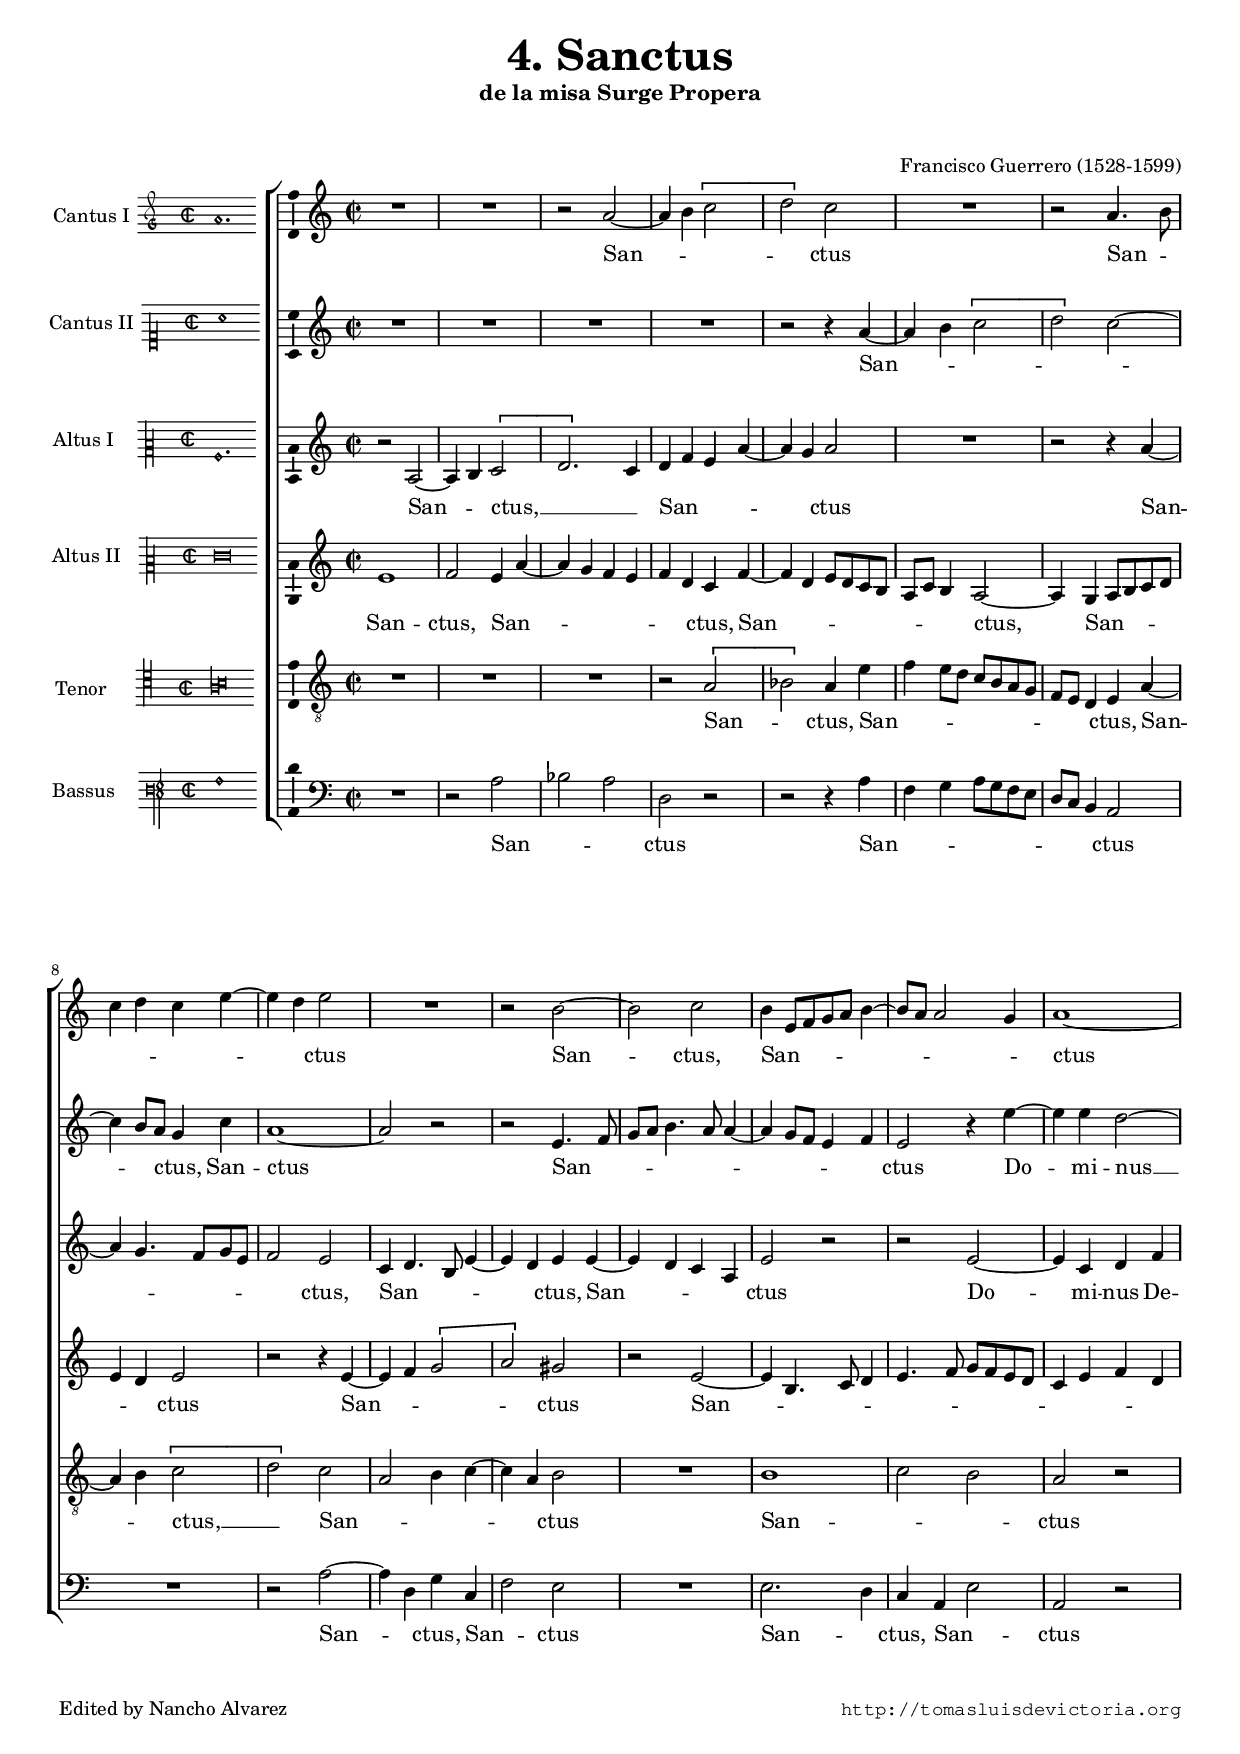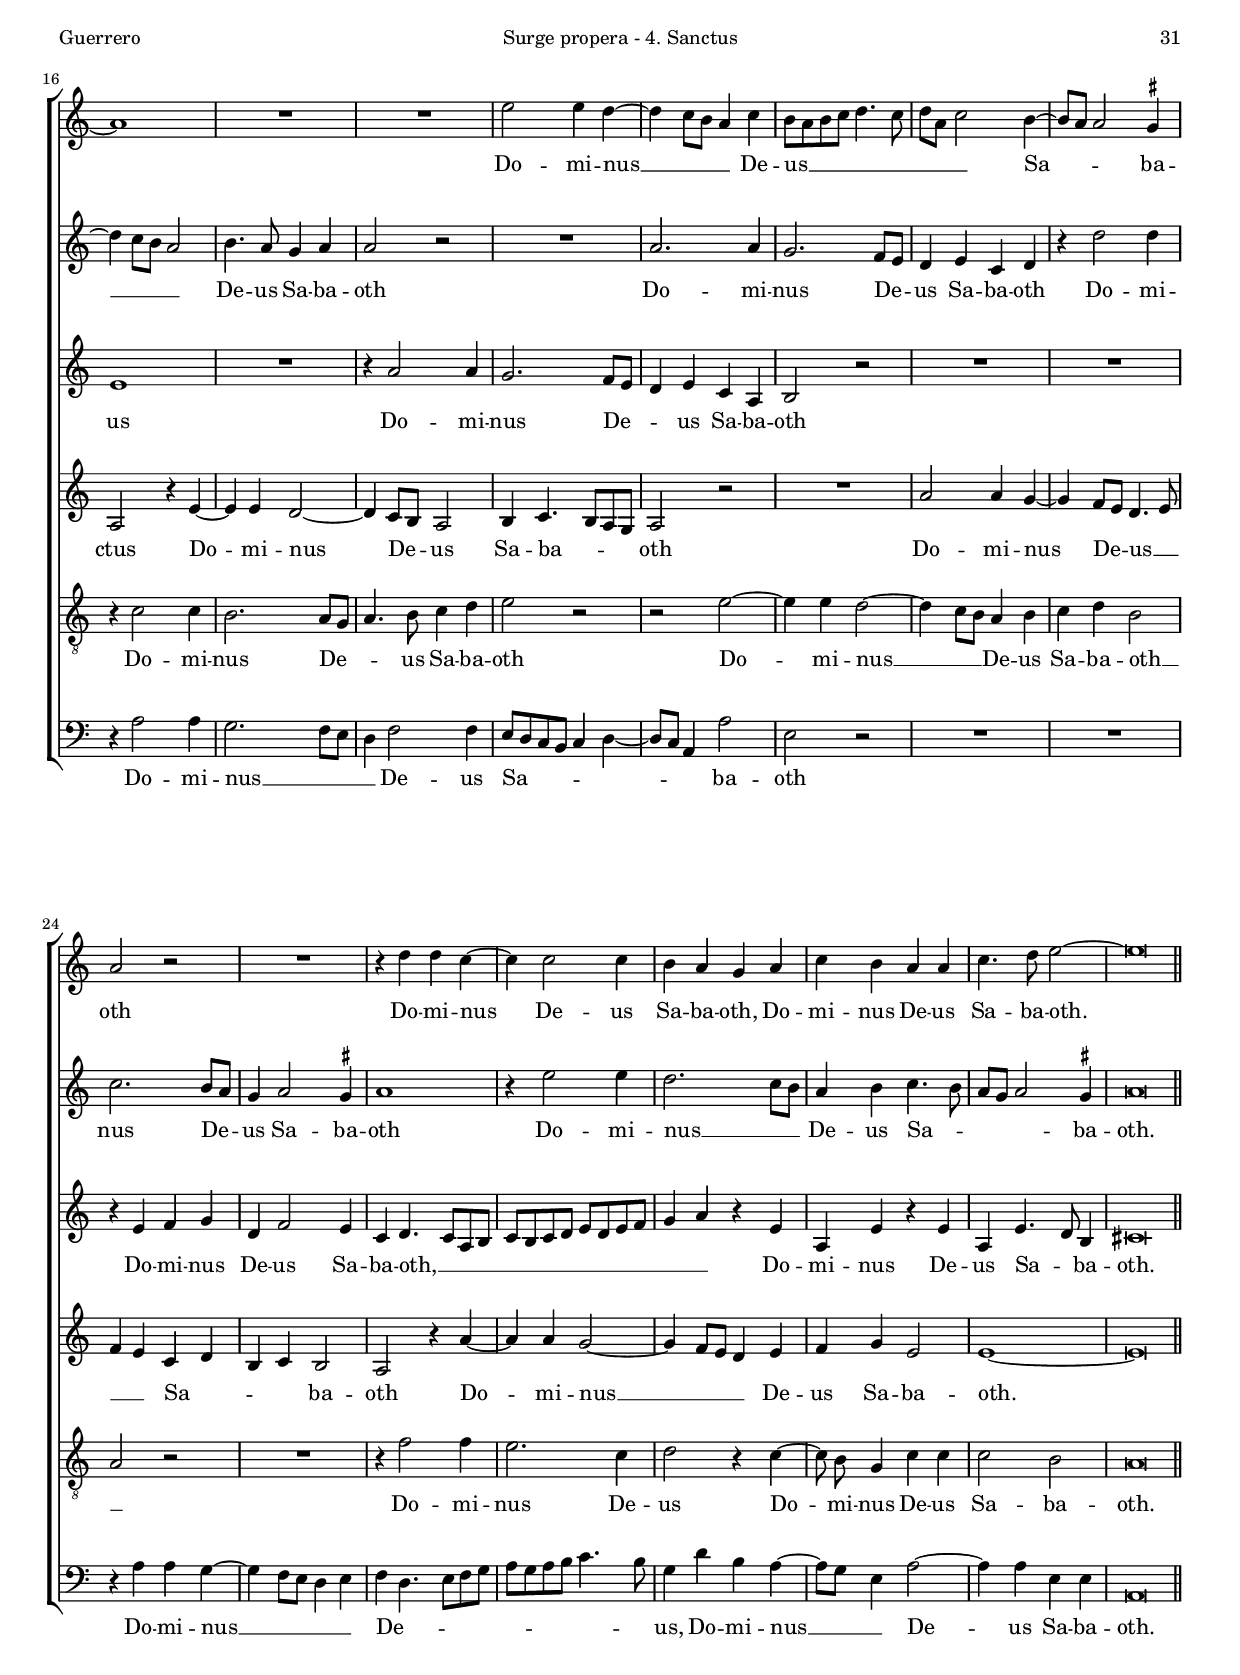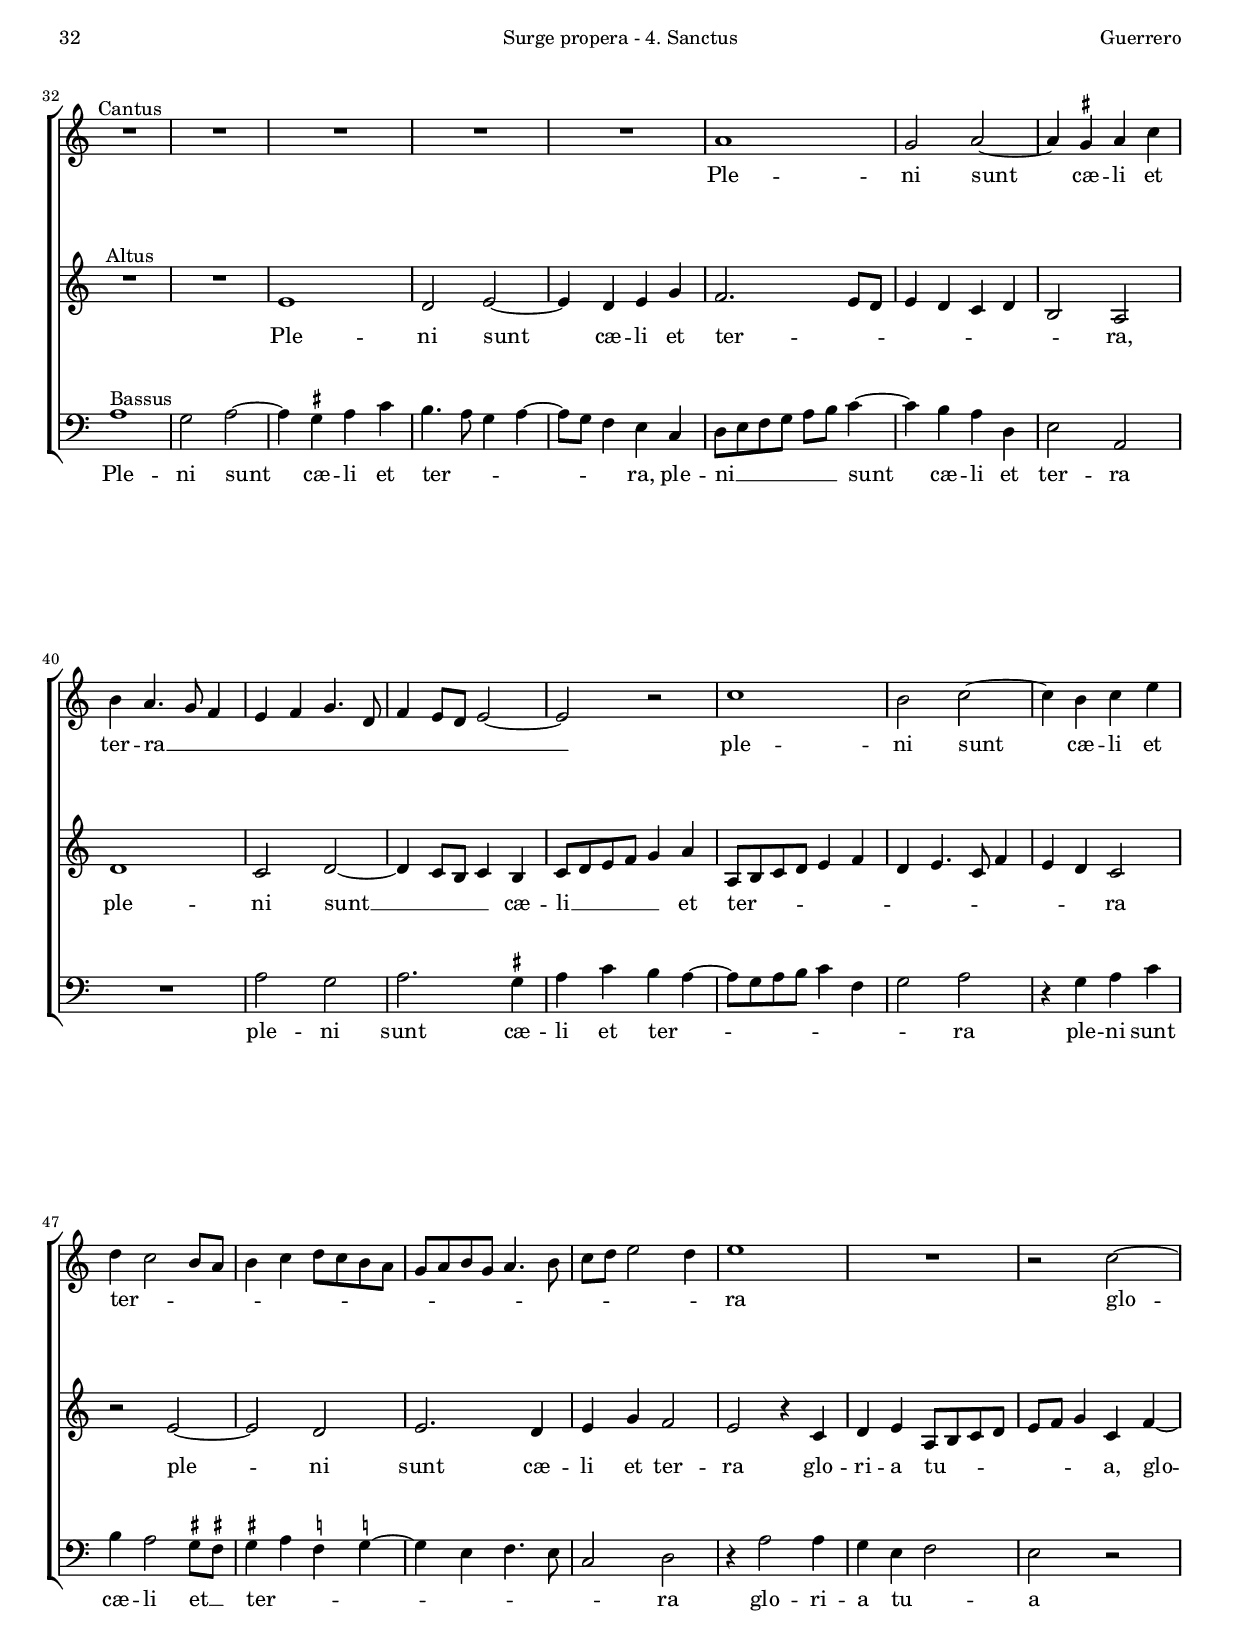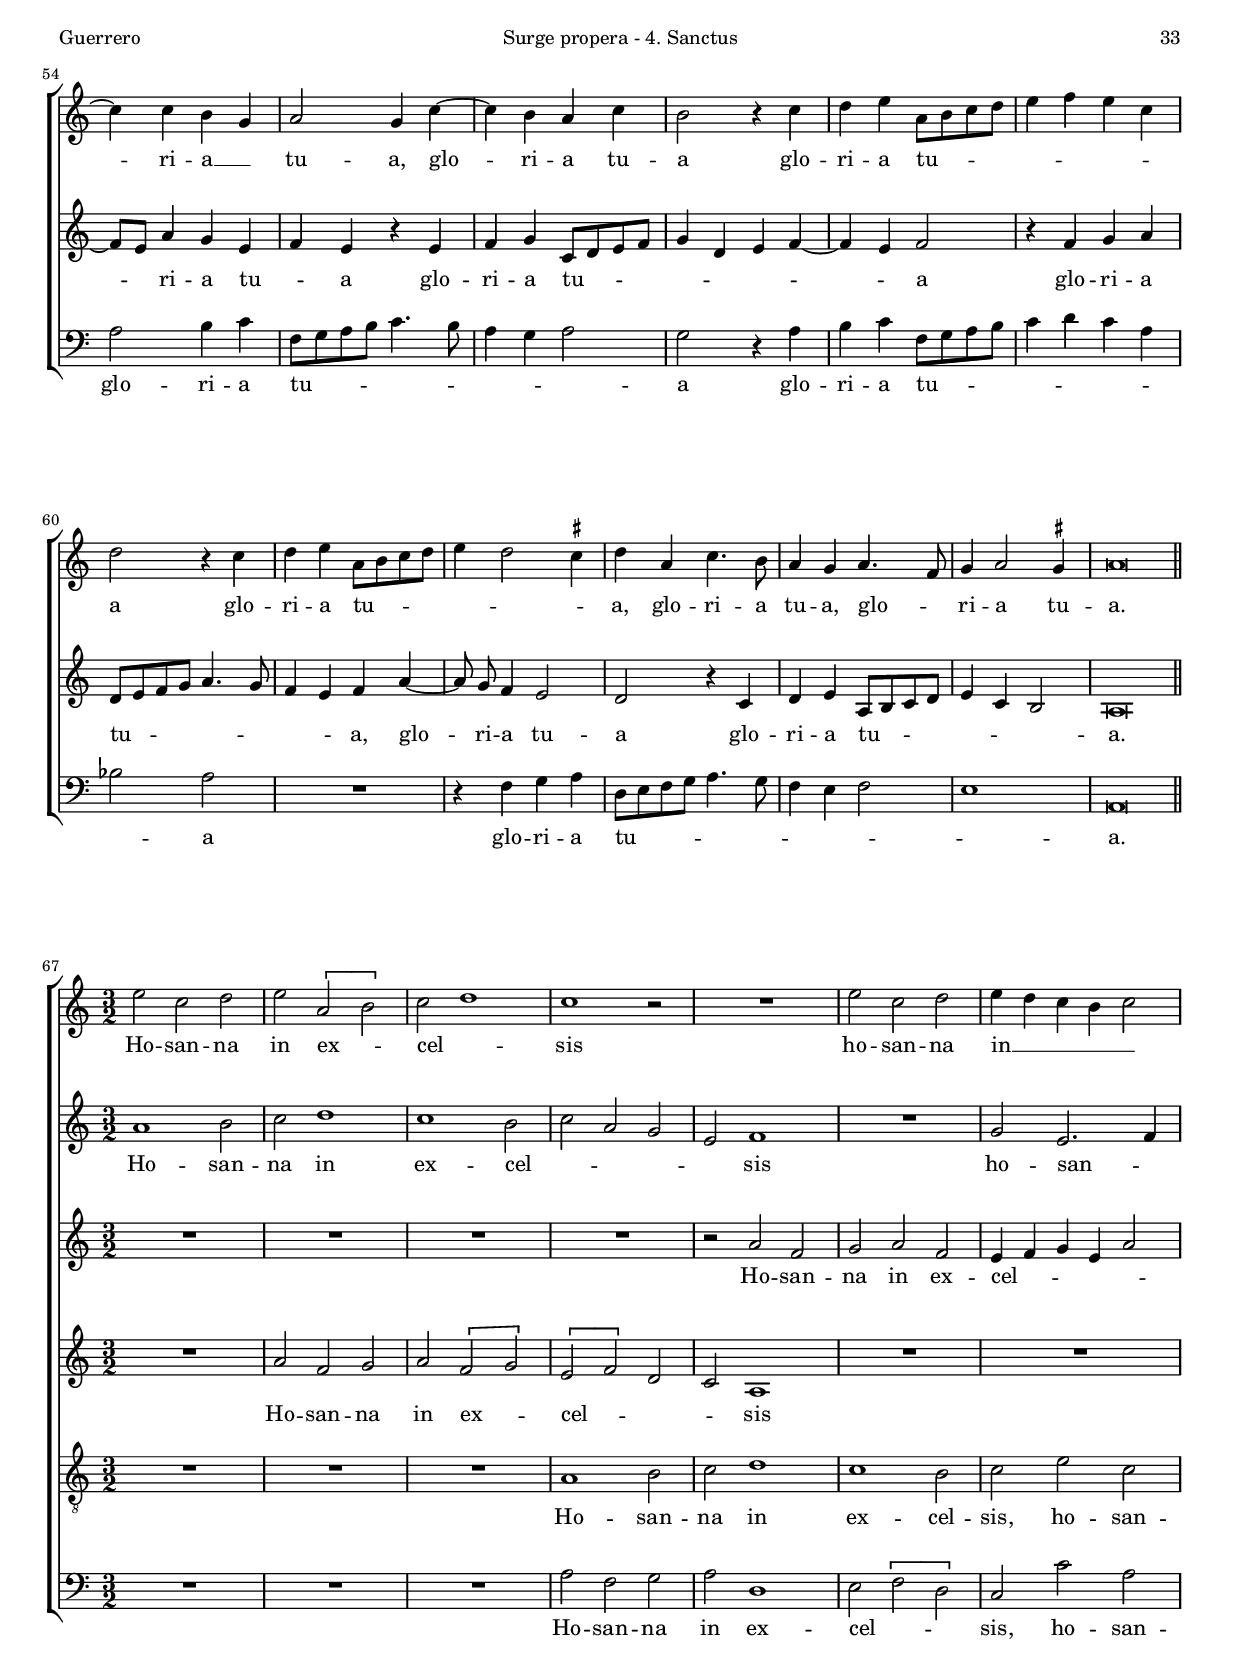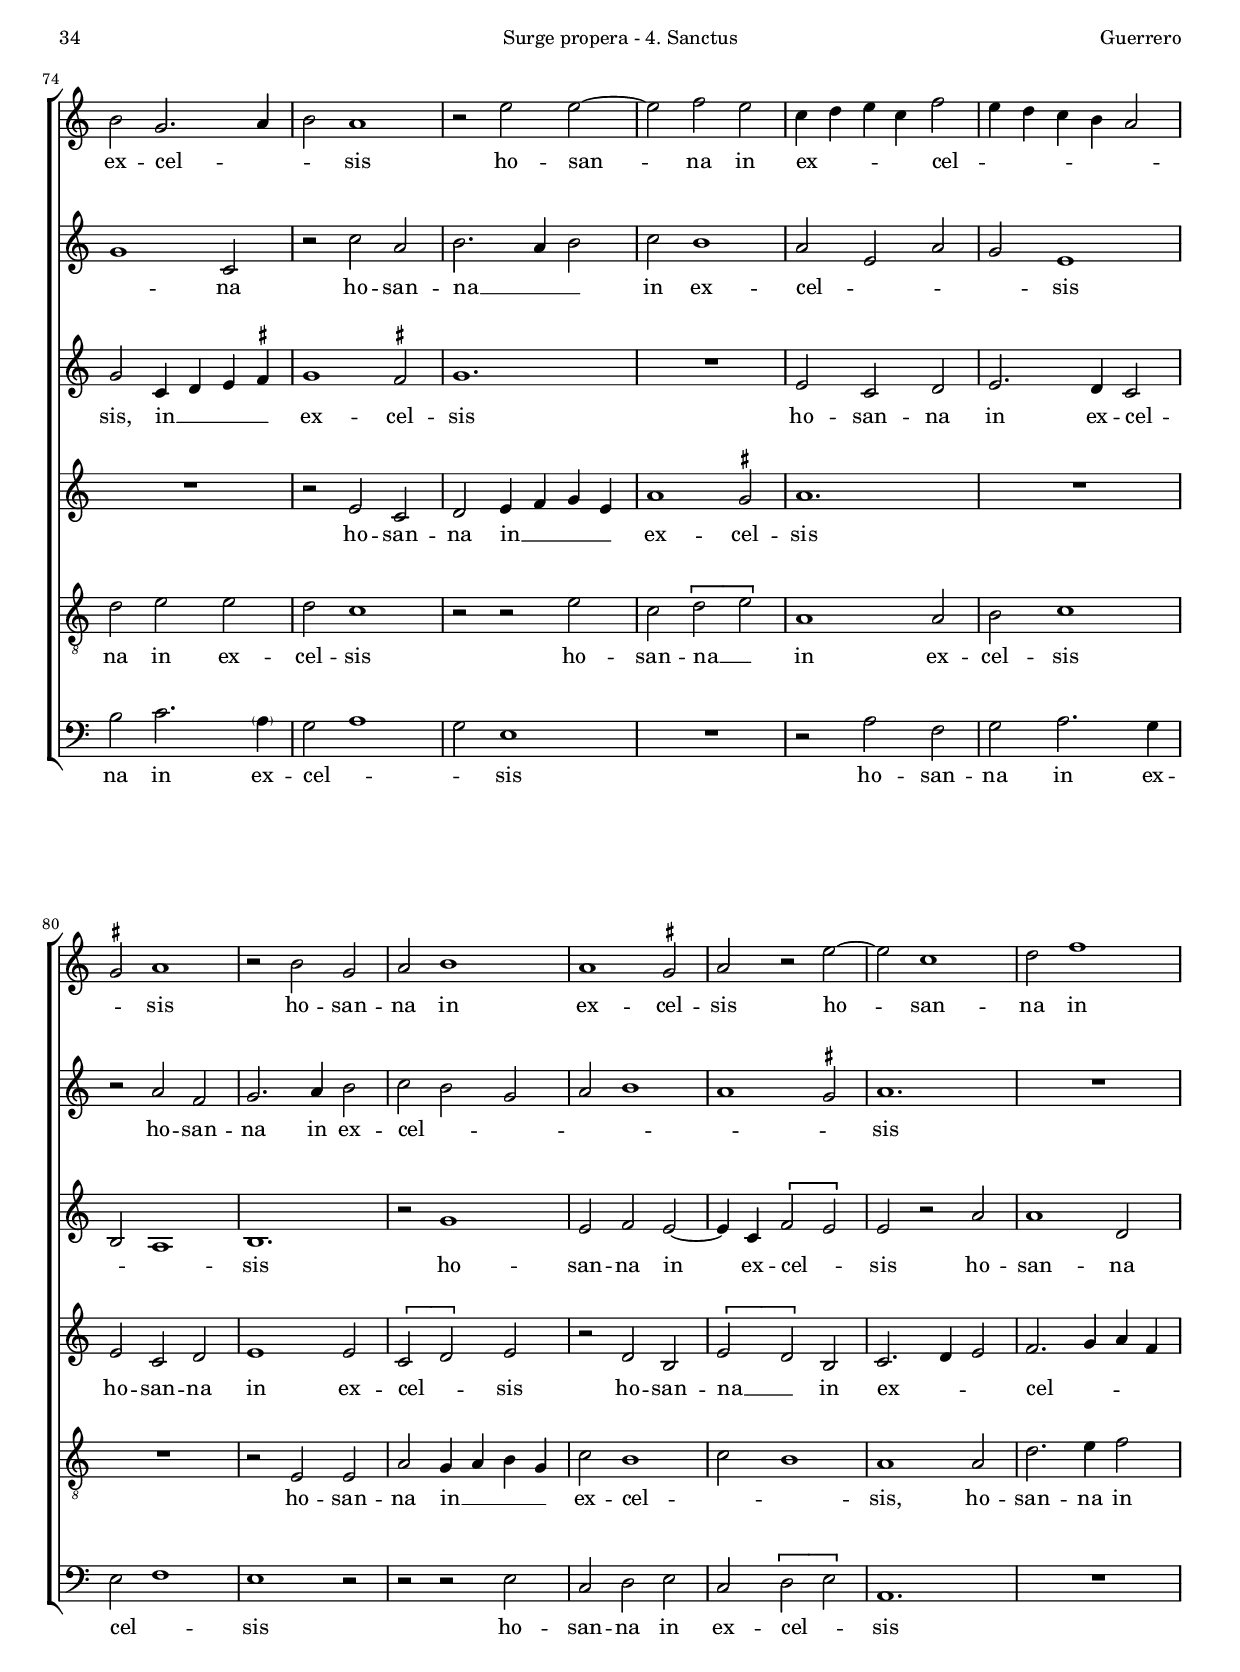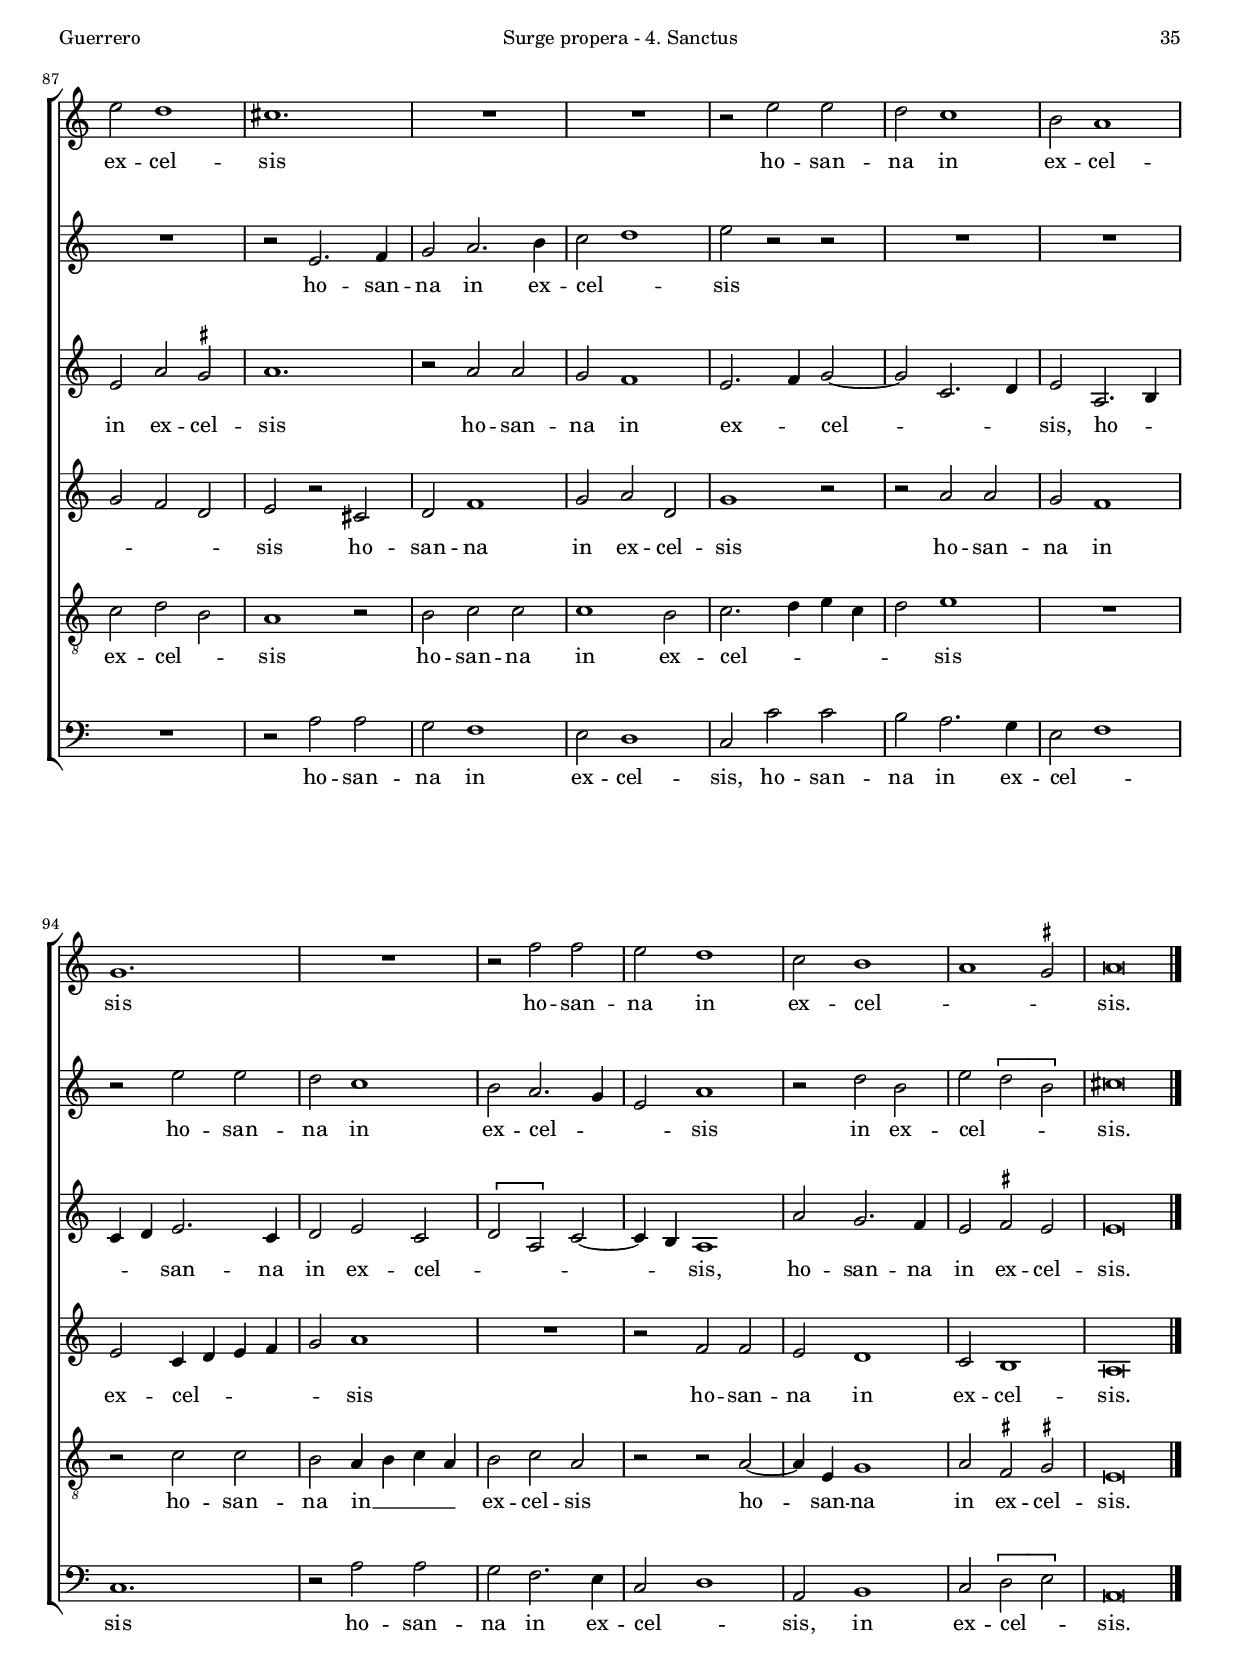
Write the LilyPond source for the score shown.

\version "2.18.0"

#(set-default-paper-size "a4")
#(set-global-staff-size 16.8)
#(ly:set-option 'point-and-click #f)
%mobile -s12.0 -i2.8

italicas=\override LyricText.font-shape = #'italic
rectas=\override LyricText.font-shape = #'upright
ss=\once \set suggestAccidentals = ##t
incipitwidth = 20
mtempo={\tempo 4 = 100}
mtempob={\tempo 4 = 50}

htitle="Surge propera - 4. Sanctus"
hcomposer="Guerrero"

\header {
	title=\markup{\fontsize #3 "4. Sanctus"}
	subtitle="de la misa Surge Propera"
	subsubtitle=\markup{\column{" " " "}}
	composer="Francisco Guerrero (1528-1599)"
        pdfauthor=\composer
	%opus="(-)"
	poet=\markup{}
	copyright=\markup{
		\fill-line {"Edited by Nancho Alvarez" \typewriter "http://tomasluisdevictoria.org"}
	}
%	tagline=""
}

global={\key c \major \time 2/2 \skip 1*31 \bar "||" \pageBreak
				\skip 1*35 \bar "||" \break
				\override Score.TimeSignature.break-visibility = ##(#f #t #t)
				\time 3/2 \skip 1*3/2*34 \bar "|." 
}


cantus={
	R1*4/4 |
	R1*4/4 |
	r2 a' ~ |
	a'4 b' \[c''2 |
%5
	d''\] c'' |
	R1*4/4 |
	r2 a'4. b'8 |
	c''4 d'' c'' e'' ~ |
	e'' d'' e''2 |
%10
	R1*4/4 |
	r2 b' ~ |
	b' c'' |
	b'4 e'8[ f' g' a'] b'4 ~ |
	b'8 a' a'2 g'4 |
%15
	a'1 ~ |
	a' |
	R1*4/4 |
	R1*4/4 |
	e''2 e''4 d'' ~ |
%20
	d'' c''8 b' a'4 c'' |
	b'8 a' b' c'' d''4. c''8 |
	d'' a' c''2 b'4 ~ |
	b'8 a' a'2 \ss gis'4 |
	a'2 r |
%25
	R1*4/4 |
	r4 d'' d'' c'' ~ |
	c'' c''2 c''4 |
	b' a' g' a' |
	c'' b' a' a' |
%30
	c''4. d''8 e''2 ~ |
	e''\breve*1/2 |
	R1^"Cantus"
	R1*4/4 |
	R1*4/4 |
%35
	R1*4/4 |
	R1*4/4 |
	a'1 |
	g'2 a' ~ |
	a'4 \ss gis' a' c'' |
%40
	b' a'4. g'8 f'4 |
	e' f' g'4. d'8 |
	f'4 e'8 d' e'2 ~ |
	e' r |
	c''1 |
%45
	b'2 c'' ~ |
	c''4 b' c'' e'' |
	d'' c''2 b'8 a' |
	b'4 c'' d''8 c'' b' a' |
	g' a' b' g' a'4. b'8 |
%50
	c'' d'' e''2 d''4 |
	e''1 |
	R1*4/4 |
	r2 c'' ~ |
	c''4 c'' b' g' |
%55
	a'2 g'4 c'' ~ |
	c'' b' a' c'' |
	b'2 r4 c'' |
	d'' e'' a'8 b' c'' d'' |
	e''4 f'' e'' c'' |
%60
	d''2 r4 c'' |
	d'' e'' a'8 b' c'' d'' |
	e''4 d''2 \ss cis''4 |
	d'' a' c''4. b'8 |
	a'4 g' a'4. f'8 |
%65
	g'4 a'2 \ss gis'4 |
	a'\breve*1/2 |
	\time 3/2 e''2 c'' d'' |
	e'' \[a' b'\] |
	c'' d''1 |
%70
	c'' r2 |
	R1*3/2 |
	e''2 c'' d'' |
	e''4 d'' c'' b' c''2 |
	b' g'2. a'4 |
%75
	b'2 a'1 |
	r2 e'' e'' ~ |
	e'' f'' e'' |
	c''4 d'' e'' c'' f''2 |
	e''4 d'' c'' b' a'2 |
%80
	\ss gis' a'1 |
	r2 b' g' |
	a' b'1 |
	a' \ss gis'2 |
	a' r e'' ~ |
%85
	e'' c''1 |
	d''2 f''1 |
	e''2 d''1 |
	cis''1. |
	R1*3/2 |
%90
	R1*3/2 |
	r2 e'' e'' |
	d'' c''1 |
	b'2 a'1 |
	g'1. |
%95
	R1*3/2 |
	r2 f'' f'' |
	e'' d''1 |
	c''2 b'1 |
	a' \ss gis'2 |
%100
	a'\breve*3/4 
}

cantusdos={
	R1*4/4 |
	R1*4/4 |
	R1*4/4 |
	R1*4/4 |
%5
	r2 r4 a' ~ |
	a' b' \[c''2 |
	d''\] c'' ~ |
	c''4 b'8 a' g'4 c'' |
	a'1 ~ |
%10
	a'2 r |
	r e'4. f'8 |
	g' a' b'4. a'8 a'4 ~ |
	a' g'8 f' e'4 f' |
	e'2 r4 e'' ~ |
%15
	e'' e'' d''2 ~ |
	d''4 c''8 b' a'2 |
	b'4. a'8 g'4 a' |
	a'2 r |
	R1*4/4 |
%20
	a'2. a'4 |
	g'2. f'8 e' |
	d'4 e' c' d' |
	r d''2 d''4 |
	c''2. b'8 a' |
%25
	g'4 a'2 \ss gis'4 |
	a'1 |
	r4 e''2 e''4 |
	d''2. c''8 b' |
	a'4 b' c''4. b'8 |
%30
	a' g' a'2 \ss gis'4 |
	a'\breve*1/2 |
	R1*4/4 |
	R1*4/4 |
	R1*4/4 |
%35
	R1*4/4 |
	R1*4/4 |
	R1*4/4 |
	R1*4/4 |
	R1*4/4 |
%40
	R1*4/4 |
	R1*4/4 |
	R1*4/4 |
	R1*4/4 |
	R1*4/4 |
%45
	R1*4/4 |
	R1*4/4 |
	R1*4/4 |
	R1*4/4 |
	R1*4/4 |
%50
	R1*4/4 |
	R1*4/4 |
	R1*4/4 |
	R1*4/4 |
	R1*4/4 |
%55
	R1*4/4 |
	R1*4/4 |
	R1*4/4 |
	R1*4/4 |
	R1*4/4 |
%60
	R1*4/4 |
	R1*4/4 |
	R1*4/4 |
	R1*4/4 |
	R1*4/4 |
%65
	R1*4/4 |
	R1*4/4 |
	\time 3/2 a'1 b'2 |
	c'' d''1 |
	c'' b'2 |
%70
	c'' a' g' |
	e' f'1 |
	R1*3/2 |
	g'2 e'2. f'4 |
	g'1 c'2 |
%75
	r c'' a' |
	b'2. a'4 b'2 |
	c'' b'1 |
	a'2 e' a' |
	g' e'1 |
%80
	r2 a' f' |
	g'2. a'4 b'2 |
	c'' b' g' |
	a' b'1 |
	a' \ss gis'2 |
%85
	a'1. |
	R1*3/2 |
	R1*3/2 |
	r2 e'2. f'4 |
	g'2 a'2. b'4 |
%90
	c''2 d''1 |
	e''2 r r |
	R1*3/2 |
	R1*3/2 |
	r2 e'' e'' |
%95
	d'' c''1 |
	b'2 a'2. g'4 |
	e'2 a'1 |
	r2 d'' b' |
	e'' \[d'' b'\] |
%100
	cis''\breve*3/4
}

altus={
	r2 a ~ |
	a4 b \[c'2 |
	d'2.\] c'4 |
	d' f' e' a' ~ |
%5
	a' g' a'2 |
	R1*4/4 |
	r2 r4 a' ~ |
	a' g'4. f'8 g' e' |
	f'2 e' |
%10
	c'4 d'4. b8 e'4 ~ |
	e' d' e' e' ~ |
	e' d' c' a |
	e'2 r |
	r e' ~ |
%15
	e'4 c' d' f' |
	e'1 |
	R1*4/4 |
	r4 a'2 a'4 |
	g'2. f'8 e' |
%20
	d'4 e' c' a |
	b2 r |
	R1*4/4 |
	R1*4/4 |
	r4 e' f' g' |
%25
	d' f'2 e'4 |
	c' d'4. c'8 a b |
	c' b c' d' e' d' e' f' |
	g'4 a' r e' |
	a e' r e' |
%30
	a e'4. d'8 b4 |
	cis'\breve*1/2 |
	R1^"Altus" |
	R1*4/4 |
	e'1 |
%35
	d'2 e' ~ |
	e'4 d' e' g' |
	f'2. e'8 d' |
	e'4 d' c' d' |
	b2 a |
%40
	d'1 |
	c'2 d' ~ |
	d'4 c'8 b c'4 b |
	c'8 d' e' f' g'4 a' |
	a8 b c' d' e'4 f' |
%45
	d' e'4. c'8 f'4 |
	e' d' c'2 |
	r e' ~ |
	e' d' |
	e'2. d'4 |
%50
	e' g' f'2 |
	e' r4 c' |
	d' e' a8 b c' d' |
	e' f' g'4 c' f' ~ |
	f'8 e' a'4 g' e' |
%55
	f' e' r e' |
	f' g' c'8 d' e' f' |
	g'4 d' e' f' ~ |
	f' e' f'2 |
	r4 f' g' a' |
%60
	d'8 e' f' g' a'4. g'8 |
	f'4 e' f' a' ~ |
	a'8 \noBeam g' f'4 e'2 |
	d' r4 c' |
	d' e' a8 b c' d' |
%65
	e'4 c' b2 |
	a\breve*1/2 |
	\time 3/2 R1*3/2 |
	R1*3/2 |
	R1*3/2 |
%70
	R1*3/2 |
	r2 a' f' |
	g' a' f' |
	e'4 f' g' e' a'2 |
	g' c'4 d' e' \ss fis' |
%75
	g'1 \ss fis'2 |
	g'1. |
	R1*3/2 |
	e'2 c' d' |
	e'2. d'4 c'2 |
%80
	b a1 |
	b1. |
	r2 g'1 |
	e'2 f' e' ~ |
	e'4 c' \[f'2 e'\] |
%85
	e' r a' |
	a'1 d'2 |
	e' a' \ss gis' |
	a'1. |
	r2 a' a' |
%90
	g' f'1 |
	e'2. f'4 g'2 ~ |
	g' c'2. d'4 |
	e'2 a2. b4 |
	c' d' e'2. c'4 |
%95
	d'2 e' c' |
	\[d' a\] c' ~ |
	c'4 b a1 |
	a'2 g'2. f'4 |
	e'2 \ss fis' e' |
%100
	e'\breve*3/4
}

altusdos={
	e'1 |
	f'2 e'4 a' ~ |
	a' g' f' e' |
	f' d' c' f' ~ |
%5
	f' d' e'8 d' c' b |
	a c' b4 a2 ~ |
	a4 g a8 b c' d' |
	e'4 d' e'2 |
	r r4 e' ~ |
%10
	e' f' \[g'2 |
	a'\] gis' |
	r e' ~ |
	e'4 b4. c'8 d'4 |
	e'4. f'8 g' f' e' d' |
%15
	c'4 e' f' d' |
	a2 r4 e' ~ |
	e' e' d'2 ~ |
	d'4 c'8 b a2 |
	b4 c'4. b8 a g |
%20
	a2 r |
	R1*4/4 |
	a'2 a'4 g' ~ |
	g' f'8 e' d'4. e'8 |
	f'4 e' c' d' |
%25
	b c' b2 |
	a r4 a' ~ |
	a' a' g'2 ~ |
	g'4 f'8 e' d'4 e' |
	f' g' e'2 |
%30
	e'1 ~ |
	e'\breve*1/2 |
	R1*4/4 |
	R1*4/4 |
	R1*4/4 |
%35
	R1*4/4 |
	R1*4/4 |
	R1*4/4 |
	R1*4/4 |
	R1*4/4 |
%40
	R1*4/4 |
	R1*4/4 |
	R1*4/4 |
	R1*4/4 |
	R1*4/4 |
%45
	R1*4/4 |
	R1*4/4 |
	R1*4/4 |
	R1*4/4 |
	R1*4/4 |
%50
	R1*4/4 |
	R1*4/4 |
	R1*4/4 |
	R1*4/4 |
	R1*4/4 |
%55
	R1*4/4 |
	R1*4/4 |
	R1*4/4 |
	R1*4/4 |
	R1*4/4 |
%60
	R1*4/4 |
	R1*4/4 |
	R1*4/4 |
	R1*4/4 |
	R1*4/4 |
%65
	R1*4/4 |
	R1*4/4 |
	\time 3/2 R1*3/2 |
	a'2 f' g' |
	a' \[f' g'\] |
%70
	\[e' f'\] d' |
	c' a1 |
	R1*3/2 |
	R1*3/2 |
	R1*3/2 |
%75
	r2 e' c' |
	d' e'4 f' g' e' |
	a'1 \ss gis'2 |
	a'1. |
	R1*3/2 |
%80
	e'2 c' d' |
	e'1 e'2 |
	\[c' d'\] e' |
	r d' b |
	\[e' d'\] b |
%85
	c'2. d'4 e'2 |
	f'2. g'4 a' f' |
	g'2 f' d' |
	e' r cis' |
	d' f'1 |
%90
	g'2 a' d' |
	g'1 r2 |
	r a' a' |
	g' f'1 |
	e'2 c'4 d' e' f' |
%95
	g'2 a'1 |
	R1*3/2 |
	r2 f' f' |
	e' d'1 |
	c'2 b1 |
%100
	a\breve*3/4 
}

tenor={
	R1*4/4 |
	R1*4/4 |
	R1*4/4 |
	r2 \[a |
%5
	bes\] a4 e' |
	f' e'8 d' c' b a g |
	f e d4 e a ~ |
	a b \[c'2 |
	d'\] c' |
%10
	a b4 c' ~ |
	c' a b2 |
	R1*4/4 |
	b1 |
	c'2 b |
%15
	a r |
	r4 c'2 c'4 |
	b2. a8 g |
	a4. b8 c'4 d' |
	e'2 r |
%20
	r e' ~ |
	e'4 e' d'2 ~ |
	d'4 c'8 b a4 b |
	c' d' b2 |
	a r |
%25
	R1*4/4 |
	r4 f'2 f'4 |
	e'2. c'4 |
	d'2 r4 c' ~ |
	c'8 \noBeam b g4 c' c' |
%30
	c'2 b |
	a\breve*1/2 |
	R1*4/4 |
	R1*4/4 |
	R1*4/4 |
%35
	R1*4/4 |
	R1*4/4 |
	R1*4/4 |
	R1*4/4 |
	R1*4/4 |
%40
	R1*4/4 |
	R1*4/4 |
	R1*4/4 |
	R1*4/4 |
	R1*4/4 |
%45
	R1*4/4 |
	R1*4/4 |
	R1*4/4 |
	R1*4/4 |
	R1*4/4 |
%50
	R1*4/4 |
	R1*4/4 |
	R1*4/4 |
	R1*4/4 |
	R1*4/4 |
%55
	R1*4/4 |
	R1*4/4 |
	R1*4/4 |
	R1*4/4 |
	R1*4/4 |
%60
	R1*4/4 |
	R1*4/4 |
	R1*4/4 |
	R1*4/4 |
	R1*4/4 |
%65
	R1*4/4 |
	R1*4/4 |
	\time 3/2 R1*3/2 |
	R1*3/2 |
	R1*3/2 |
%70
	a1 b2 |
	c' d'1 |
	c' b2 |
	c' e' c' |
	d' e' e' |
%75
	d' c'1 |
	r2 r e' |
	c' \[d' e'\] |
	a1 a2 |
	b c'1 |
%80
	R1*3/2 |
	r2 e e |
	a g4 a b g |
	c'2 b1 |
	c'2 b1 |
%85
	a a2 |
	d'2. e'4 f'2 |
	c' d' b |
	a1 r2 |
	b c' c' |
%90
	c'1 b2 |
	c'2. d'4 e' c' |
	d'2 e'1 |
	R1*3/2 |
	r2 c' c' |
%95
	b a4 b c' a |
	b2 c' a |
	r r a ~ |
	a4 e g1 |
	a2 \ss fis \ss gis |
%100
	e\breve*3/4
}

bassus={
	R1*4/4 |
	r2 a |
	bes a |
	d r |
%5
	r r4 a |
	f g a8 g f e |
	d c b,4 a,2 |
	R1*4/4 |
	r2 a ~ |
%10
	a4 d g c |
	f2 e |
	R1*4/4 |
	e2. d4 |
	c a, e2 |
%15
	a, r |
	r4 a2 a4 |
	g2. f8 e |
	d4 f2 f4 |
	e8 d c b, c4 d ~ |
%20
	d8 c a,4 a2 |
	e r |
	R1*4/4 |
	R1*4/4 |
	r4 a a g ~ |
%25
	g f8 e d4 e |
	f d4. e8 f g |
	a g a b c'4. b8 |
	g4 d' b a ~ |
	a8 g e4 a2 ~ |
%30
	a4 a e e |
	a,\breve*1/2 |
	a1^"Bassus" |
	g2 a ~ |
	a4 \ss gis a c' |
%35
	b4. a8 g4 a ~ |
	a8 g f4 e c |
	d8 e f g a b c'4 ~ |
	c' b a d |
	e2 a, |
%40
	R1*4/4 |
	a2 g |
	a2. \ss gis4 |
	a c' b a ~ |
	a8 g a b c'4 f |
%45
	g2 a |
	r4 g a c' |
	b a2 \ss gis8 \ss fis |
	\ss gis4 a \ss f! \ss g ~ |
	g e f4. e8 |
%50
	c2 d |
	r4 a2 a4 |
	g e f2 |
	e r |
	a b4 c' |
%55
	f8 g a b c'4. b8 |
	a4 g a2 |
	g r4 a |
	b c' f8 g a b |
	c'4 d' c' a |
%60
	bes2 a |
	R1*4/4 |
	r4 f g a |
	d8 e f g a4. g8 |
	f4 e f2 |
%65
	e1 |
	a,\breve*1/2 |
	\time 3/2 R1*3/2 |
	R1*3/2 |
	R1*3/2 |
%70
	a2 f g |
	a d1 |
	e2 \[f d\] |
	c c' a |
	b c'2. <\parenthesize a>4 |
%75
	g2 a1 |
	g2 e1 |
	R1*3/2 |
	r2 a f |
	g a2. g4 |
%80
	e2 f1 |
	e r2 |
	r r e |
	c d e |
	c \[d e\] |
%85
	a,1. |
	R1*3/2 |
	R1*3/2 |
	r2 a a |
	g f1 |
%90
	e2 d1 |
	c2 c' c' |
	b a2. g4 |
	e2 f1 |
	c1. |
%95
	r2 a a |
	g f2. e4 |
	c2 d1 |
	a,2 b,1 |
	c2 \[d e\] |
%100
	a,\breve*3/4
}


textocantus=\lyricmode{
San -- _ _ _ _ ctus
San -- _ _ _ _ _ _ _ ctus
San -- _ ctus,
San -- _ _ _ _ _ _ _ _ _ ctus _
Do -- mi -- nus __ _ _ _ _ De -- us __ _ _ _ _ _ _ _ _ Sa -- _ _ _ ba -- oth
Do -- mi -- nus _ De -- us Sa -- ba -- oth,
Do -- mi -- nus De -- us Sa -- ba -- oth. _
Ple -- ni sunt _  cæ -- li et ter -- ra __ _ _ _ _ _ _ _ _ _ _ _ 
ple -- ni sunt _ cæ -- li et ter -- _ _ _ _ _ _ _ _ _ _ _ _ _ _ _ _ _ _ _ ra
glo -- _ ri -- a __ _ tu -- a,
glo -- _ ri -- a tu -- a
glo -- ri -- a tu -- _ _ _ _ _ _ _ a
glo -- ri -- a tu -- _ _ _ _ _ _ a,
glo -- ri -- a tu -- a, 
glo -- _ ri -- a tu -- a.
Ho -- san -- na in ex -- _ cel -- _ sis
ho -- san -- na in __ _ _ _ _ ex -- cel -- _ _ sis
ho -- san -- _ na in ex -- _ _ _ cel -- _ _ _ _ _ _ sis
ho -- san -- na in ex -- cel -- sis
ho -- _ san -- na in ex -- cel -- sis
ho -- san -- na in ex -- cel -- sis
ho -- san -- na in ex -- cel -- _ _ sis.
}

textocantusdos=\lyricmode{
San -- _ _ _ _ _ _ _ _ ctus,
San -- ctus _
San -- _ _ _ _ _ _ _ _ _ _ _ ctus
Do -- _ mi -- nus __ _ _ _ _ De -- us Sa -- ba -- oth
Do -- mi -- nus De -- _ us Sa -- ba -- oth
Do -- mi -- nus De -- _ us Sa -- ba -- oth
Do -- mi -- nus __ _ _ De -- us Sa -- _ _ _ _ ba -- oth.
Ho -- san -- na in ex -- cel -- _ _ _ _ sis
ho -- san -- _ _ na
ho -- san -- na __ _ _ in ex -- cel -- _ _ _ sis
ho -- san -- na in ex -- cel -- _ _ _ _ _ _ sis
ho -- san -- na in ex -- cel -- _ sis
ho -- san -- na in ex -- cel -- _ _ sis
in ex -- cel -- _ _ sis.
}

textoaltus=\lyricmode{
San -- _ _ ctus, __ _ _
San -- _ _ _ _ _ ctus
San -- _ _ _ _ _ _ ctus,
San -- _ _ _ _ _ ctus,
San -- _ _ _ _ ctus
Do -- _ mi -- nus De -- us
Do -- mi -- nus De -- _ _ us Sa -- ba -- oth % Thanks to Varkonyi Tamas for finding a typo
Do -- mi -- nus De -- us Sa -- ba -- oth, __ _ _ _ _ _ _ _ _ _ _ _ _ _ 
Do -- mi -- nus De -- us Sa -- _ ba -- oth.
Ple -- ni sunt _ cæ -- li et ter -- _ _ _ _ _ _ _ ra,
ple -- ni sunt __ _ _ _ _ cæ -- li __ _ _ _ _ 
et ter -- _ _ _ _ _ _ _ _ _ _ _ ra
ple -- _ ni sunt cæ -- li et ter -- ra
glo -- ri -- a tu -- _ _ _ _ _ _ a,
glo -- _ _ ri -- a tu -- _ a
glo -- ri -- a tu -- _ _ _ _ _ _ _ _ _ a
glo -- ri -- a tu -- _ _ _ _ _ _ _ a,
glo -- _ ri -- a tu -- a
glo -- ri -- a tu -- _ _ _ _ _ _ a.
Ho -- san -- na in ex -- cel -- _ _ _ _ sis,
in __ _ _ _ ex -- cel -- sis
ho -- san -- na in ex -- cel -- _ _ sis
ho -- san -- na in _ ex -- cel -- _ sis
ho -- san -- na in ex -- cel -- sis
ho -- san -- na in ex -- _ cel -- _ _ _ sis,
ho -- _ _ _ san -- na in ex -- cel -- _ _ _ _ _ sis,
ho -- san -- na in ex -- cel -- sis.
}

textoaltusdos=\lyricmode{
San -- ctus,
San -- _ _ _ _ _ _ _ ctus,
San -- _ _ _ _ _ _ _ _ _ ctus, _
San -- _ _ _ _ _ _ ctus
San -- _ _ _ _ ctus
San -- _ _ _ _ _ _ _ _ _ _ _ _ _ _ ctus
Do -- _ mi -- nus _ De -- _ us Sa -- ba -- _ _ _ oth
Do -- mi -- nus _ De -- _ us __ _ _ _ Sa -- _ _ _ ba -- oth
Do -- _ mi -- nus __ _ _ _ _ De -- us Sa -- ba -- oth. _
Ho -- san -- na in ex -- _ cel -- _ _ _ sis
ho -- san -- na in __ _ _ _ ex -- cel -- sis
ho -- san -- na in ex -- cel -- _ sis
ho -- san -- na __ _ in ex -- _ _ cel -- _ _ _ _ _ _ sis
ho -- san -- na in ex -- cel -- sis
ho -- san -- na in ex -- cel -- _ _ _ _ sis
ho -- san -- na in ex -- cel -- sis.
}

textotenor=\lyricmode{
San -- _ ctus,
San -- _ _ _ _ _ _ _ _ _ _ ctus,
San -- _ _ ctus, __ _
San -- _ _ _ _ _ ctus
San -- _ _ ctus
Do -- mi -- nus De -- _ _ us Sa -- ba -- oth
Do -- _ mi -- nus __ _ _ _ De -- us Sa -- ba -- oth __ _ 
Do -- mi -- nus De -- us
Do -- _ mi -- nus De -- us Sa -- ba -- oth.
Ho -- san -- na in ex -- cel -- sis,
ho -- san -- na in ex -- cel -- sis
ho -- san -- na __ _ in ex -- cel -- sis
ho -- san -- na in __ _ _ _ ex -- cel -- _ _ sis,
ho -- san -- na in ex -- cel -- _ sis
ho -- san -- na in ex -- cel -- _ _ _ _ sis
ho -- san -- na in __ _ _ _ ex -- cel -- sis
ho -- _ san -- na in ex -- cel -- sis.
}

textobassus=\lyricmode{
San -- _ _ ctus
San -- _ _ _ _ _ _ _ _ _ ctus
San -- _ _ ctus,
San -- _ ctus
San -- _ ctus,
San -- _ ctus
Do -- mi -- nus __ _ _ _ De -- us Sa -- _ _ _ _ _ _ _ _ ba -- oth
Do -- mi -- nus __ _ _ _ _ _ 
De -- _ _ _ _ _ _ _ _ _ _ us,
Do -- mi -- nus __ _ _ _ De -- _ us Sa -- ba -- oth.
Ple -- ni sunt _ cæ -- li et ter -- _ _ _ _ _ _ ra,
ple -- ni __ _ _ _ _ _ sunt _ cæ -- li et ter -- ra
ple -- ni sunt cæ -- li et ter -- _ _ _ _ _ _ _ _ ra
ple -- ni sunt cæ -- li et __ _ ter -- _ _ _ _ _ _ _ _ ra
glo -- ri -- a tu -- _ a
glo -- ri -- a tu -- _ _ _ _ _ _ _ _ a
glo -- ri -- a tu -- _ _ _ _ _ _ _ _ a
glo -- ri -- a tu -- _ _ _ _ _ _ _ _ _ a.
Ho -- san -- na in ex -- cel -- _ _ sis,
ho -- san -- na in ex -- cel -- _ _ sis
ho -- san -- na in ex -- cel -- _ sis
ho -- san -- na in ex -- cel -- _ sis
ho -- san -- na in ex -- cel -- sis,
ho -- san -- na in ex -- cel -- _ sis
ho -- san -- na in ex -- cel -- _ sis,
in ex -- cel -- _ sis.
}



incipitcantus=\markup{
	\score{
		{ 
		\set Staff.instrumentName="Cantus I "
		\override NoteHead.style = #'neomensural
		\override Staff.TimeSignature.style = #'neomensural
		\cadenzaOn 
		\clef "petrucci-g"
		\key c \major
		\time 2/2
		a'1.*2/3
		} 
	\layout { line-width=\incipitwidth indent = 0 }
	}
}


incipitcantusdos=\markup{
	\score{
		{ 
		\set Staff.instrumentName="Cantus II "
		\override NoteHead.style = #'neomensural
		\override Staff.TimeSignature.style = #'neomensural
		\cadenzaOn 
		\clef "petrucci-c1"
		\key c \major
		\time 2/2
		a'1
		} 
	\layout { line-width=\incipitwidth indent = 0 }
	}
}


incipitaltus=\markup{
	\score{
		{ 
		\set Staff.instrumentName="Altus I    "
		\override NoteHead.style = #'neomensural 
		\override Staff.TimeSignature.style = #'neomensural
		\cadenzaOn 
		\clef "petrucci-c2"
		\key c \major
		\time 2/2
		a1.*2/3
		} 
	\layout { line-width=\incipitwidth indent = 0 }
	}
}


incipitaltusdos=\markup{
	\score{
		{ 
		\set Staff.instrumentName="Altus II   "
		\override NoteHead.style = #'neomensural 
		\override Staff.TimeSignature.style = #'neomensural
		\cadenzaOn 
		\clef "petrucci-c2"
		\key c \major
		\time 2/2
		e'\breve*1/2
		} 
	\layout { line-width=\incipitwidth indent = 0 }
	}
}


incipittenor=\markup{
	\score{
		{ 
		\set Staff.instrumentName="Tenor     "
		\override NoteHead.style = #'neomensural 
		\override Staff.TimeSignature.style = #'neomensural
		\cadenzaOn 
		\clef "petrucci-c4"
		\key c \major
		\time 2/2
                \[a1*1/2 b\]
		%r\longa r\breve r1 \[a1 bes\] %bug de lilypond
		} 
	\layout {
		\context {\Voice
			\remove Ligature_bracket_engraver
			\consists Mensural_ligature_engraver
		}
		line-width=\incipitwidth indent = 0
	}
	}
}


incipitbassus=\markup{
	\score{
		{ 
		\set Staff.instrumentName="Bassus    "
		\override NoteHead.style = #'neomensural 
		\override Staff.TimeSignature.style = #'neomensural
		\cadenzaOn 
		\clef "petrucci-f3"
		\key c \major
		\time 2/2
		a1
		} 
	\layout { line-width=\incipitwidth indent = 0 }
	}
}



\score {\transpose c' c'{
\new ChoirStaff<<

	\new Staff <<\global
	\new Voice="v1" {
		\set Staff.instrumentName=\incipitcantus
		\clef "treble"
		\cantus }
	\new Lyrics \lyricsto "v1" {\textocantus }
	>>

        \new Staff <<\global
	\new Voice="v5" {
		\set Staff.instrumentName=\incipitcantusdos
		\clef "treble"
		\cantusdos }
	\new Lyrics \lyricsto "v5" {\textocantusdos }
	>>

	\new Staff <<\global
	\new Voice="v2" {
		\set Staff.instrumentName=\incipitaltus
		\clef "treble"
		\altus }
	\new Lyrics \lyricsto "v2" {\textoaltus }
	>>
	
	\new Staff <<\global
	\new Voice="v6" {
		\set Staff.instrumentName=\incipitaltusdos
		\clef "treble"
		\altusdos }
	\new Lyrics \lyricsto "v6" {\textoaltusdos }
	>>
	
	\new Staff <<\global
	\new Voice="v3" {
		\set Staff.instrumentName=\incipittenor
		\clef "G_8"
		\tenor }
	\new Lyrics \lyricsto "v3" {\textotenor }
	>>

	\new Staff <<\global
	\new Voice="v4" {
		\set Staff.instrumentName=\incipitbassus
		\clef "bass"
		\bassus }
	\new Lyrics \lyricsto "v4" {\textobassus }
	>>
	
>>

	} % transpose

\layout{ 
	\context {\Lyrics 
		\override VerticalAxisGroup.staff-affinity = #UP
		\override VerticalAxisGroup.nonstaff-relatedstaff-spacing =
			#'((basic-distance . 0) (minimum-distance . 0) (padding . 1))
		\override LyricText.font-size = #1.2
		\override LyricHyphen.minimum-distance = #0.5
	}
	\context {\Score 
		tempoHideNote = ##t
		\override BarNumber.padding = #2 
	}
	\context {\Voice 
		melismaBusyProperties = #'()
		%autoBeaming = ##f
	}
	\context {\Staff 
                \RemoveEmptyStaves
                %\override VerticalAxisGroup.remove-first = ##t
		\override VerticalAxisGroup.staff-staff-spacing =
			#'((basic-distance . 11) (minimum-distance . 0) (padding . 1))
		\consists Ambitus_engraver 
		\override LigatureBracket.padding = #1
	}
}

%\midi { \mtempo }

}


\paper{
	evenHeaderMarkup=\markup  \fill-line { \fromproperty #'page:page-number-string \htitle \hcomposer }
	oddHeaderMarkup= \markup  \fill-line { \on-the-fly #not-first-page \hcomposer \on-the-fly #not-first-page \htitle \on-the-fly #not-first-page \fromproperty #'page:page-number-string }
	%system-count=20
	%page-count = 7
	ragged-last-bottom = ##f
	indent=3.7\cm
	system-system-spacing =
	#'((basic-distance . 20) (minimum-distance . 0) (padding . 5))
	top-system-spacing = % header
	#'((basic-distance . 8) (minimum-distance . 0) (padding . 0))
	last-bottom-spacing = % footer
	#'((basic-distance . 12) (minimum-distance . 0) (padding . 0))


first-page-number=30
oddHeaderMarkup=\markup \fill-line {\hcomposer \htitle \fromproperty #'page:page-number-string }
evenHeaderMarkup=\markup \fill-line {\on-the-fly #not-first-page \fromproperty #'page:page-number-string \on-the-fly #not-first-page \htitle \on-the-fly #not-first-page \hcomposer }
}